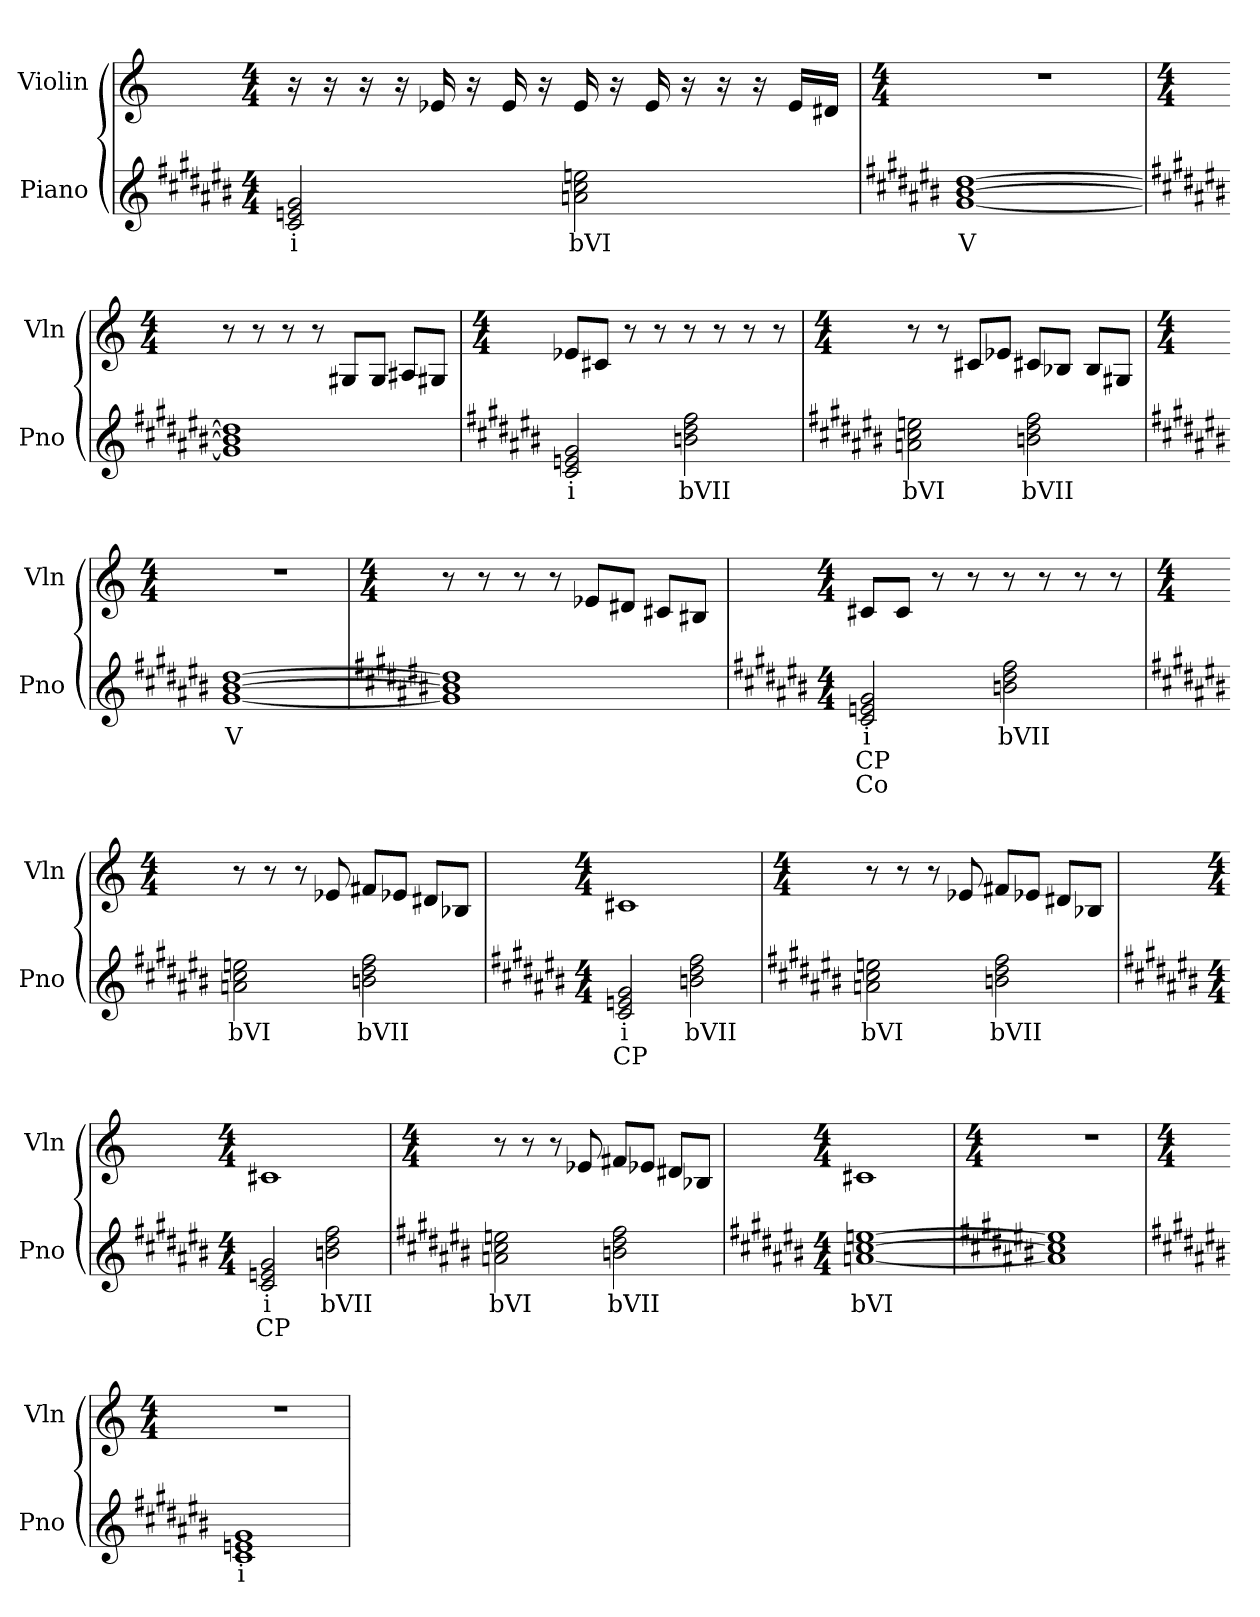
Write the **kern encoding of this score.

**kern	**text	**text	**text	**kern
*part2	*part2	*part2	*part2	*part1
*staff2	*staff2	*staff2	*staff2	*staff1
*I"Piano	*	*	*	*I"Violin
*I'Pno	*	*	*	*I'Vln
*k[f#c#g#d#a#e#b#]	*	*	*	*
*C#:	*	*	*	*
*M4/4	*	*	*	*M4/4
=	=	=	=	=
2c# 2en 2g#	i	.	.	16r
.	.	.	.	16r
.	.	.	.	16r
.	.	.	.	16r
.	.	.	.	16e-X
.	.	.	.	16r
.	.	.	.	16e-
.	.	.	.	16r
2an 2cc# 2een	bVI	.	.	16e-
.	.	.	.	16r
.	.	.	.	16e-
.	.	.	.	16r
.	.	.	.	16r
.	.	.	.	16r
.	.	.	.	16e-LL
.	.	.	.	16d#XJJ
=	=	=	=	=
*k[f#c#g#d#a#e#b#]	*	*	*	*
*C#:	*	*	*	*
*	*	*	*	*M4/4
[1g# [1b# [1dd#	V	.	.	1r
=	=	=	=	=
*k[f#c#g#d#a#e#b#]	*	*	*	*
*C#:	*	*	*	*
*	*	*	*	*M4/4
1g#] 1b#] 1dd#]	.	.	.	8r
.	.	.	.	8r
.	.	.	.	8r
.	.	.	.	8r
.	.	.	.	8G#XL
.	.	.	.	8G#J
.	.	.	.	8A#XL
.	.	.	.	8G#XJ
=	=	=	=	=
*k[f#c#g#d#a#e#b#]	*	*	*	*
*C#:	*	*	*	*
*	*	*	*	*M4/4
2c# 2en 2g#	i	.	.	8e-XL
.	.	.	.	8c#XJ
.	.	.	.	8r
.	.	.	.	8r
2bn 2dd# 2ff#	bVII	.	.	8r
.	.	.	.	8r
.	.	.	.	8r
.	.	.	.	8r
=	=	=	=	=
*k[f#c#g#d#a#e#b#]	*	*	*	*
*C#:	*	*	*	*
*	*	*	*	*M4/4
2an 2cc# 2een	bVI	.	.	8r
.	.	.	.	8r
.	.	.	.	8c#XL
.	.	.	.	8e-XJ
2bn 2dd# 2ff#	bVII	.	.	8c#XL
.	.	.	.	8B-XJ
.	.	.	.	8B-L
.	.	.	.	8G#XJ
=	=	=	=	=
*k[f#c#g#d#a#e#b#]	*	*	*	*
*C#:	*	*	*	*
*	*	*	*	*M4/4
[1g# [1b# [1dd#	V	.	.	1r
=	=	=	=	=
*k[f#c#g#d#a#e#b#]	*	*	*	*
*C#:	*	*	*	*
*	*	*	*	*M4/4
1g#] 1b#] 1dd#]	.	.	.	8r
.	.	.	.	8r
.	.	.	.	8r
.	.	.	.	8r
.	.	.	.	8e-XL
.	.	.	.	8d#XJ
.	.	.	.	8c#XL
.	.	.	.	8B#XJ
=	=	=	=	=
*k[f#c#g#d#a#e#b#]	*	*	*	*
*C#:	*	*	*	*
*M4/4	*	*	*	*M4/4
2c# 2en 2g#	i	CP	Co	8c#XL
.	.	.	.	8c#J
.	.	.	.	8r
.	.	.	.	8r
2bn 2dd# 2ff#	bVII	.	.	8r
.	.	.	.	8r
.	.	.	.	8r
.	.	.	.	8r
=	=	=	=	=
*k[f#c#g#d#a#e#b#]	*	*	*	*
*C#:	*	*	*	*
*	*	*	*	*M4/4
2an 2cc# 2een	bVI	.	.	8r
.	.	.	.	8r
.	.	.	.	8r
.	.	.	.	8e-X
2bn 2dd# 2ff#	bVII	.	.	8f#XL
.	.	.	.	8e-XJ
.	.	.	.	8d#XL
.	.	.	.	8B-XJ
=	=	=	=	=
*k[f#c#g#d#a#e#b#]	*	*	*	*
*C#:	*	*	*	*
*M4/4	*	*	*	*M4/4
2c# 2en 2g#	i	CP	.	1c#X
2bn 2dd# 2ff#	bVII	.	.	.
=	=	=	=	=
*k[f#c#g#d#a#e#b#]	*	*	*	*
*C#:	*	*	*	*
*	*	*	*	*M4/4
2an 2cc# 2een	bVI	.	.	8r
.	.	.	.	8r
.	.	.	.	8r
.	.	.	.	8e-X
2bn 2dd# 2ff#	bVII	.	.	8f#XL
.	.	.	.	8e-XJ
.	.	.	.	8d#XL
.	.	.	.	8B-XJ
=	=	=	=	=
*k[f#c#g#d#a#e#b#]	*	*	*	*
*C#:	*	*	*	*
*M4/4	*	*	*	*M4/4
2c# 2en 2g#	i	CP	.	1c#X
2bn 2dd# 2ff#	bVII	.	.	.
=	=	=	=	=
*k[f#c#g#d#a#e#b#]	*	*	*	*
*C#:	*	*	*	*
*	*	*	*	*M4/4
2an 2cc# 2een	bVI	.	.	8r
.	.	.	.	8r
.	.	.	.	8r
.	.	.	.	8e-X
2bn 2dd# 2ff#	bVII	.	.	8f#XL
.	.	.	.	8e-XJ
.	.	.	.	8d#XL
.	.	.	.	8B-XJ
=	=	=	=	=
*k[f#c#g#d#a#e#b#]	*	*	*	*
*C#:	*	*	*	*
*M4/4	*	*	*	*M4/4
[1an [1cc# [1een	bVI	.	.	1c#X
=	=	=	=	=
*k[f#c#g#d#a#e#b#]	*	*	*	*
*C#:	*	*	*	*
*	*	*	*	*M4/4
1an] 1cc#] 1een]	.	.	.	1r
=	=	=	=	=
*k[f#c#g#d#a#e#b#]	*	*	*	*
*C#:	*	*	*	*
*	*	*	*	*M4/4
1c# 1en 1g#	i	.	.	1r
=	=	=	=	=
*-	*-	*-	*-	*-
